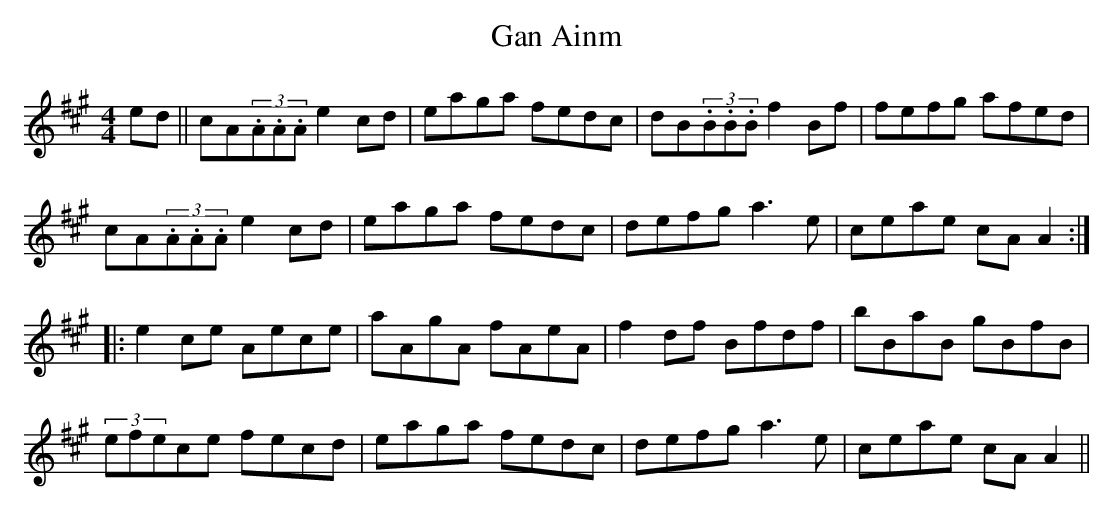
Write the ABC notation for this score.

X:1
T:Gan Ainm
M:4/4
K:A
ed || cA(3.A.A.A e2cd | eaga fedc | dB(3.B.B.B f2Bf | fefg afed |
cA(3.A.A.A e2cd | eaga fedc | defg a3e | ceae cAA2 :|
|:e2ce Aece | aAgA fAeA | f2df Bfdf | bBaB gBfB |
(3efece fecd | eaga fedc | defg a3e | ceae cAA2 ||
